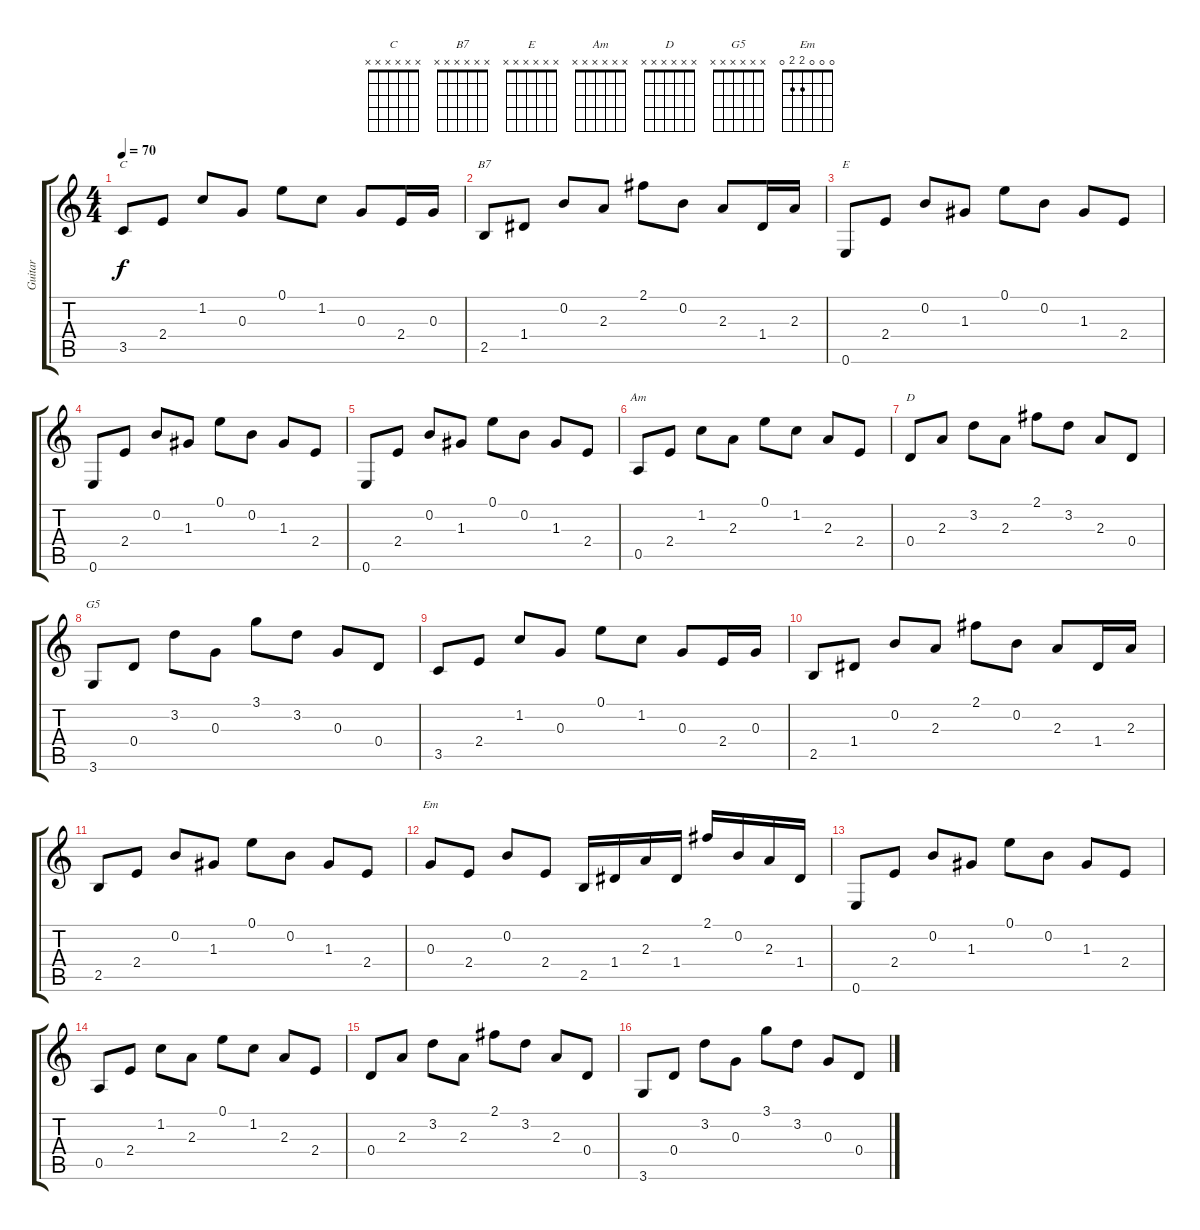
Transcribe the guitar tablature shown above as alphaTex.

\track ("Guitar" "Guitar") {instrument acousticguitarnylon}
\staff {score tabs}
\tuning (E4 B3 G3 D3 A2 E2) {hide}
\chord ("C" x x x x x x) {firstfret 0}
\chord ("B7" x x x x x x) {firstfret 0}
\chord ("E" x x x x x x) {firstfret 0}
\chord ("Am" x x x x x x) {firstfret 0}
\chord ("D" x x x x x x) {firstfret 0}
\chord ("G5" x x x x x x) {firstfret 0}
\chord ("Em" 0 0 0 2 2 0)
\ts (4 4)
\tempo 70
\clef g2
\ks c
3.5.8{ch "C" dy f} 2.4.8 1.2.8 0.3.8 0.1.8 1.2.8 0.3.8 2.4.16 0.3.16 |
2.5.8{ch "B7"} 1.4.8 0.2.8 2.3.8 2.1.8 0.2.8 2.3.8 1.4.16 2.3.16 |
0.6.8{ch "E"} 2.4.8 0.2.8 1.3.8 0.1.8 0.2.8 1.3.8 2.4.8 |
0.6.8 2.4.8 0.2.8 1.3.8 0.1.8 0.2.8 1.3.8 2.4.8 |
0.6.8 2.4.8 0.2.8 1.3.8 0.1.8 0.2.8 1.3.8 2.4.8 |
0.5.8{ch "Am"} 2.4.8 1.2.8 2.3.8 0.1.8 1.2.8 2.3.8 2.4.8 |
0.4.8{ch "D"} 2.3.8 3.2.8 2.3.8 2.1.8 3.2.8 2.3.8 0.4.8 |
3.6.8{ch "G5"} 0.4.8 3.2.8 0.3.8 3.1.8 3.2.8 0.3.8 0.4.8 |
3.5.8 2.4.8 1.2.8 0.3.8 0.1.8 1.2.8 0.3.8 2.4.16 0.3.16 |
2.5.8 1.4.8 0.2.8 2.3.8 2.1.8 0.2.8 2.3.8 1.4.16 2.3.16 |
2.5.8 2.4.8 0.2.8 1.3.8 0.1.8 0.2.8 1.3.8 2.4.8 |
0.3.8{ch "Em"} 2.4.8 0.2.8 2.4.8 2.5.16 1.4.16 2.3.16 1.4.16 2.1.16 0.2.16 2.3.16 1.4.16 |
0.6.8 2.4.8 0.2.8 1.3.8 0.1.8 0.2.8 1.3.8 2.4.8 |
0.5.8 2.4.8 1.2.8 2.3.8 0.1.8 1.2.8 2.3.8 2.4.8 |
0.4.8 2.3.8 3.2.8 2.3.8 2.1.8 3.2.8 2.3.8 0.4.8 |
3.6.8 0.4.8 3.2.8 0.3.8 3.1.8 3.2.8 0.3.8 0.4.8
